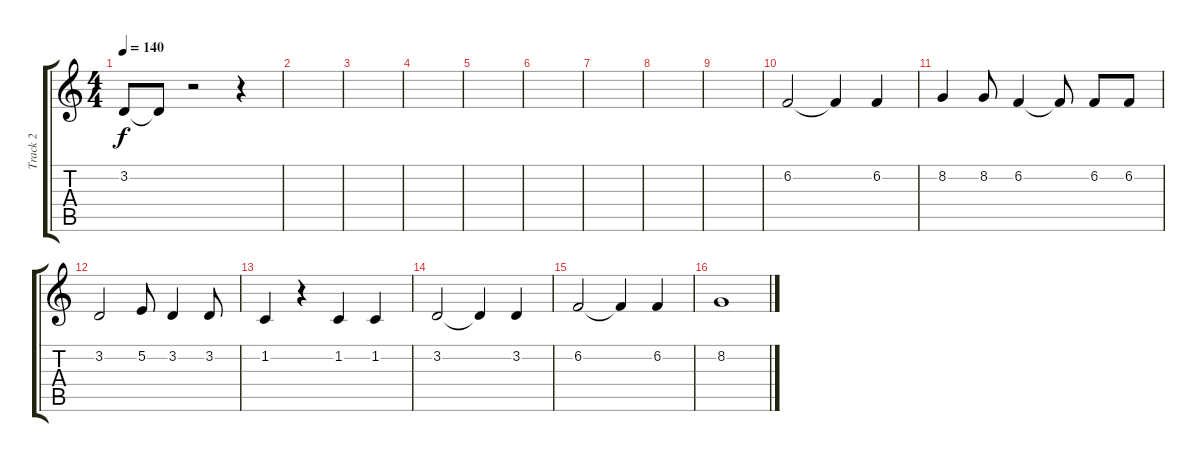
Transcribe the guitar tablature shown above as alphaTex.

\track ("Track 2" "Track 2") {instrument bassoon}
\staff {score tabs}
\tuning (E4 B3 G3 D3 A2 E2) {hide}
\ts (4 4)
\tempo 140
\clef g2
\ks c
3.2{t}.8{dy f} 3.2{t}.8 r.2 r.4 |
|
|
|
|
|
|
|
|
6.2.2 6.2{t}.4 6.2.4 |
8.2.4 8.2.8 6.2.4 6.2{t}.8 6.2.8 6.2.8 |
3.2.2 5.2.8 3.2.4 3.2.8 |
1.2.4 r.4 1.2.4 1.2.4 |
3.2.2 3.2{t}.4 3.2.4 |
6.2.2 6.2{t}.4 6.2.4 |
8.2.1
